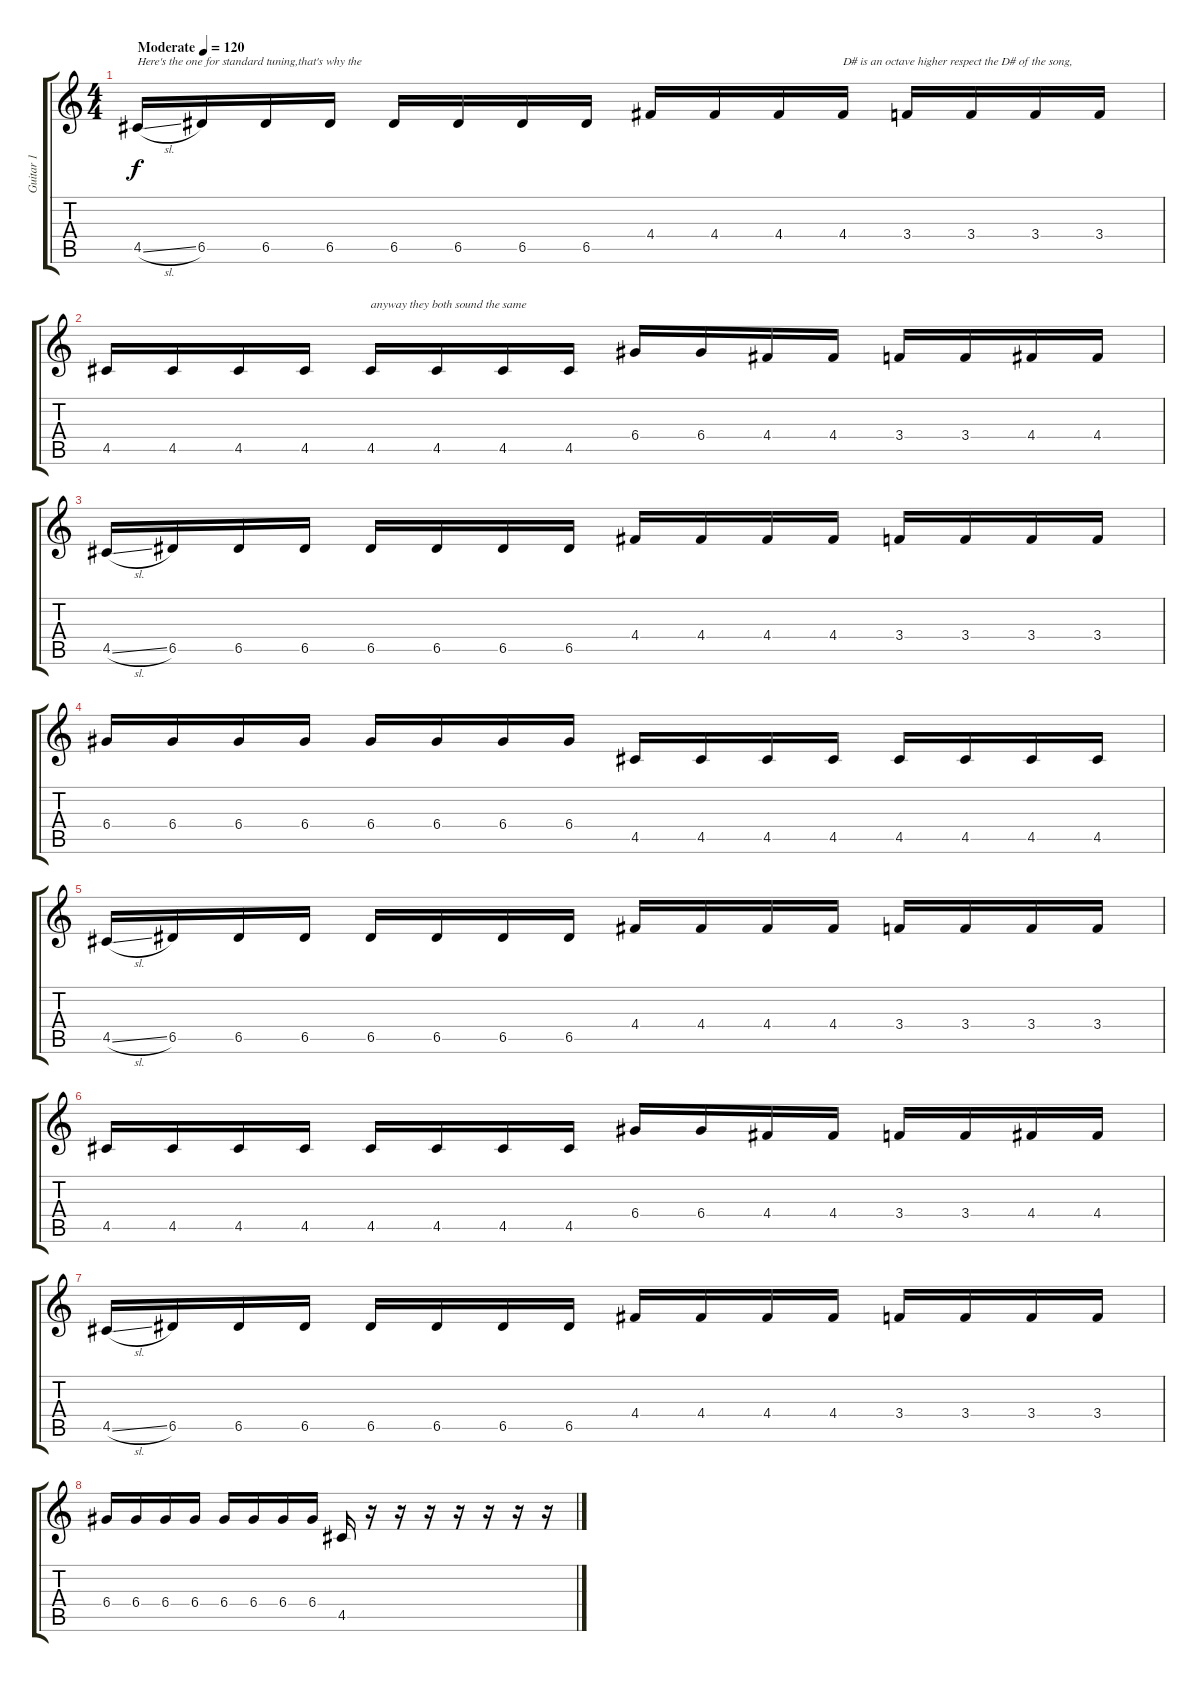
\track ("Guitar 1" "Guitar 1") {instrument distortionguitar}
\staff {score tabs}
\tuning (E4 B3 G3 D3 A2 E2) {hide}
\ts (4 4)
\tempo (120 "Moderate")
\clef g2
\ks c
4.5{sl}.16{txt "Here's the one for standard tuning,that's why the " dy f instrument distortionguitar} 6.5.16 6.5.16 6.5.16 6.5.16 6.5.16 6.5.16 6.5.16 4.4.16 4.4.16 4.4.16 4.4.16{txt "D# is an octave higher respect the D# of the song,"} 3.4.16 3.4.16 3.4.16 3.4.16 |
4.5.16 4.5.16 4.5.16 4.5.16 4.5.16{txt "anyway they both sound the same"} 4.5.16 4.5.16 4.5.16 6.4.16 6.4.16 4.4.16 4.4.16 3.4.16 3.4.16 4.4.16 4.4.16 |
4.5{sl}.16 6.5.16 6.5.16 6.5.16 6.5.16 6.5.16 6.5.16 6.5.16 4.4.16 4.4.16 4.4.16 4.4.16 3.4.16 3.4.16 3.4.16 3.4.16 |
6.4.16 6.4.16 6.4.16 6.4.16 6.4.16 6.4.16 6.4.16 6.4.16 4.5.16 4.5.16 4.5.16 4.5.16 4.5.16 4.5.16 4.5.16 4.5.16 |
4.5{sl}.16 6.5.16 6.5.16 6.5.16 6.5.16 6.5.16 6.5.16 6.5.16 4.4.16 4.4.16 4.4.16 4.4.16 3.4.16 3.4.16 3.4.16 3.4.16 |
4.5.16 4.5.16 4.5.16 4.5.16 4.5.16 4.5.16 4.5.16 4.5.16 6.4.16 6.4.16 4.4.16 4.4.16 3.4.16 3.4.16 4.4.16 4.4.16 |
4.5{sl}.16 6.5.16 6.5.16 6.5.16 6.5.16 6.5.16 6.5.16 6.5.16 4.4.16 4.4.16 4.4.16 4.4.16 3.4.16 3.4.16 3.4.16 3.4.16 |
6.4.16 6.4.16 6.4.16 6.4.16 6.4.16 6.4.16 6.4.16 6.4.16 4.5.16 r.16 r.16 r.16 r.16 r.16 r.16 r.16
